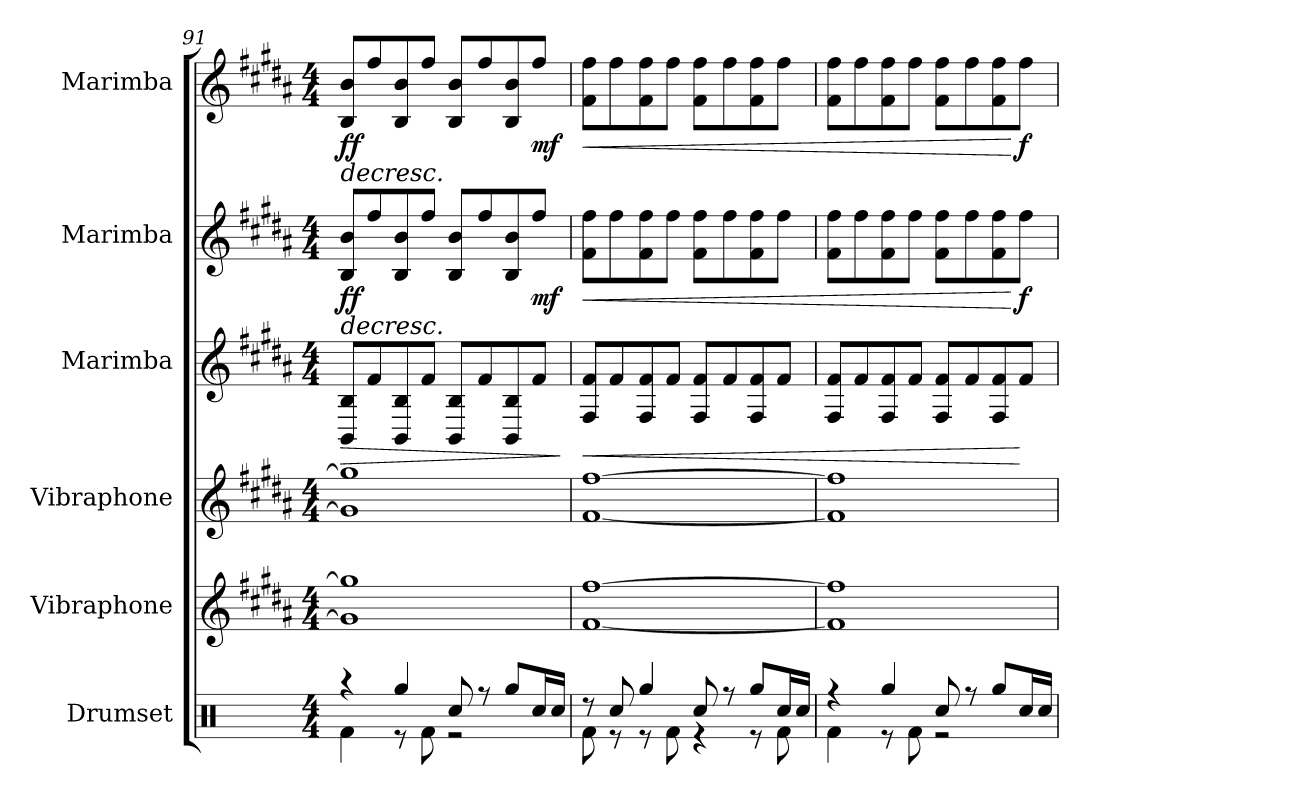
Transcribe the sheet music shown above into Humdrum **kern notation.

**kern	**kern	**kern	**kern	**dynam	**kern	**dynam	**kern	**dynam
*part6	*part5	*part4	*part3	*part3	*part2	*part2	*part1	*part1
*staff6	*staff5	*staff4	*staff3	*staff3	*staff2	*staff2	*staff1	*staff1
*I"Drumset	*I"Vibraphone	*I"Vibraphone	*I"Marimba	*	*I"Marimba	*	*I"Marimba	*
*I'Drs.	*I'Vib.	*I'Vib.	*I'Mrm.	*	*I'Mrm.	*	*I'Mrm.	*
!!LO:PB:g=z
*clefX	*clefG2	*clefG2	*clefG2	*	*clefG2	*	*clefG2	*
*k[]	*k[f#c#g#d#a#]	*k[f#c#g#d#a#]	*k[f#c#g#d#a#]	*	*k[f#c#g#d#a#]	*	*k[f#c#g#d#a#]	*
*M4/4	*M4/4	*M4/4	*M4/4	*	*M4/4	*	*M4/4	*
=91	=91	=91	=91	=91	=91	=91	=91	=91
*^	*	*	*	*	*	*	*	*
!	!	!	!	!	!LO:HP:b	!	!LO:HP:b	!	!LO:HP:b
!	!	!	!	!	!	!	!LO:DY:n=1:b	!	!LO:DY:n=1:b
4r	4Rf\	1g#] 1gg#]	1g#] 1gg#]	8BB/ 8B/L	>	8B/ 8b/L	> ff	8B/ 8b/L	> ff
.	.	.	.	8f#/	.	8ff#/	.	8ff#/	.
4Rgg/	8r	.	.	8BB/ 8B/	.	8B/ 8b/	.	8B/ 8b/	.
.	8Rf\	.	.	8f#/J	.	8ff#/J	.	8ff#/J	.
8Rcc/	2r	.	.	8BB/ 8B/L	.	8B/ 8b/L	.	8B/ 8b/L	.
8r	.	.	.	8f#/	.	8ff#/	.	8ff#/	.
8Rgg/L	.	.	.	8BB/ 8B/	.	8B/ 8b/	.	8B/ 8b/	.
!	!	!	!	!	!	!	!LO:DY:n=2:b	!	!LO:DY:n=2:b
16Rcc/L	.	.	.	8f#/J	.	8ff#/J	mf	8ff#/J	mf
16Rcc/JJ	.	.	.	.	.	.	.	.	.
*v	*v	*	*	*	*	*	*	*	*
.	.	.	.	]	.	]	.	]
=92	=92	=92	=92	=92	=92	=92	=92	=92
*^	*	*	*	*	*	*	*	*
!	!	!	!	!	!LO:HP:b	!	!LO:HP:b	!	!LO:HP:b
8r	8Rf\	[1f# [1ff#	[1f# [1ff#	8F#/ 8f#/L	<	8f#\ 8ff#\L	<	8f#\ 8ff#\L	<
8Rcc/	8r	.	.	8f#/	.	8ff#\	.	8ff#\	.
4Rgg/	8r	.	.	8F#/ 8f#/	.	8f#\ 8ff#\	.	8f#\ 8ff#\	.
.	8Rf\	.	.	8f#/J	.	8ff#\J	.	8ff#\J	.
8Rcc/	4r	.	.	8F#/ 8f#/L	.	8f#\ 8ff#\L	.	8f#\ 8ff#\L	.
8r	.	.	.	8f#/	.	8ff#\	.	8ff#\	.
8Rgg/L	8r	.	.	8F#/ 8f#/	.	8f#\ 8ff#\	.	8f#\ 8ff#\	.
16Rcc/L	8Rf\	.	.	8f#/J	.	8ff#\J	.	8ff#\J	.
16Rcc/JJ	.	.	.	.	.	.	.	.	.
=93	=93	=93	=93	=93	=93	=93	=93	=93	=93
4r	4Rf\	1f#] 1ff#]	1f#] 1ff#]	8F#/ 8f#/L	.	8f#\ 8ff#\L	.	8f#\ 8ff#\L	.
.	.	.	.	8f#/	.	8ff#\	.	8ff#\	.
4Rgg/	8r	.	.	8F#/ 8f#/	.	8f#\ 8ff#\	.	8f#\ 8ff#\	.
.	8Rf\	.	.	8f#/J	.	8ff#\J	.	8ff#\J	.
8Rcc/	2r	.	.	8F#/ 8f#/L	.	8f#\ 8ff#\L	.	8f#\ 8ff#\L	.
8r	.	.	.	8f#/	.	8ff#\	.	8ff#\	.
8Rgg/L	.	.	.	8F#/ 8f#/	.	8f#\ 8ff#\	.	8f#\ 8ff#\	.
!	!	!	!	!	!	!	!LO:DY:n=1:b	!	!LO:DY:n=1:b
16Rcc/L	.	.	.	8f#/J	[	8ff#\J	[ f	8ff#\J	[ f
16Rcc/JJ	.	.	.	.	.	.	.	.	.
*v	*v	*	*	*	*	*	*	*	*
=	=	=	=	=	=	=	=	=
*-	*-	*-	*-	*-	*-	*-	*-	*-
